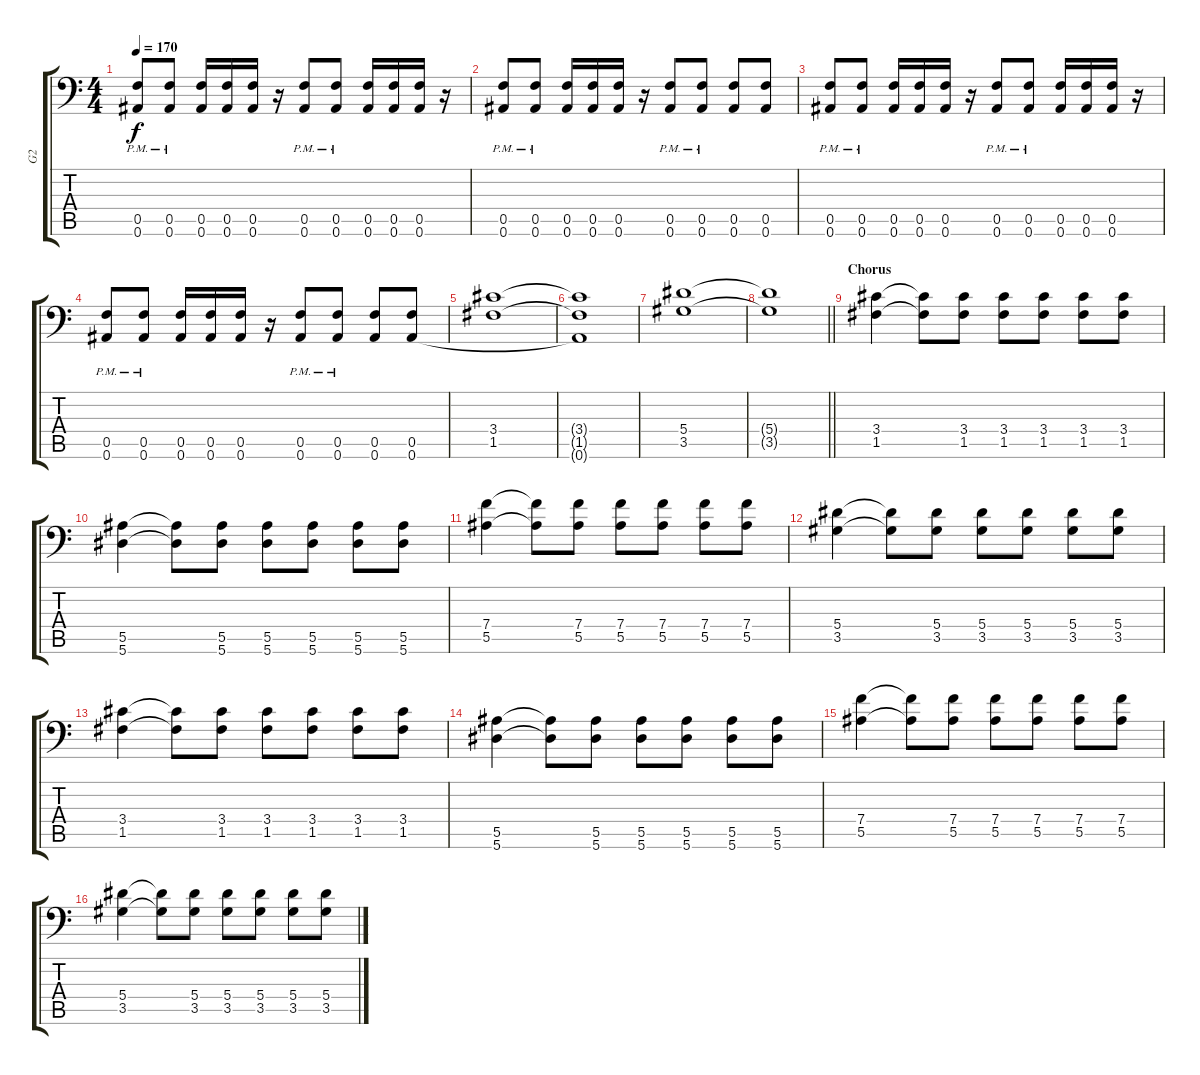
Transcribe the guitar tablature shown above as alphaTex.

\track ("G2" "G2") {instrument overdrivenguitar}
\staff {score tabs}
\tuning (C4 G3 Eb3 Bb2 F2 Bb1) {hide}
\ts (4 4)
\tempo 170
\clef f4
\ks c
(0.5{pm} 0.6{pm}).8{dy f} (0.5{pm} 0.6{pm}).8 (0.5 0.6).16 (0.5 0.6).16 (0.5 0.6).16 r.16 (0.5{pm} 0.6{pm}).8 (0.5{pm} 0.6{pm}).8 (0.5 0.6).16 (0.5 0.6).16 (0.5 0.6).16 r.16 |
(0.5{pm} 0.6{pm}).8 (0.5{pm} 0.6{pm}).8 (0.5 0.6).16 (0.5 0.6).16 (0.5 0.6).16 r.16 (0.5{pm} 0.6{pm}).8 (0.5{pm} 0.6{pm}).8 (0.5 0.6).8 (0.5 0.6).8 |
(0.5{pm} 0.6{pm}).8 (0.5{pm} 0.6{pm}).8 (0.5 0.6).16 (0.5 0.6).16 (0.5 0.6).16 r.16 (0.5{pm} 0.6{pm}).8 (0.5{pm} 0.6{pm}).8 (0.5 0.6).16 (0.5 0.6).16 (0.5 0.6).16 r.16 |
(0.5{pm} 0.6{pm}).8 (0.5{pm} 0.6{pm}).8 (0.5 0.6).16 (0.5 0.6).16 (0.5 0.6).16 r.16 (0.5{pm} 0.6{pm}).8 (0.5{pm} 0.6{pm}).8 (0.5 0.6).8 (0.5 0.6).8 |
(3.4 1.5).1 |
(3.4{t} 1.5{t} 0.6{t}).1 |
(5.4 3.5).1 |
\barLineRight lightlight
(5.4{t} 3.5{t}).1 |
\section ("" "Chorus")
(3.4 1.5).4 (3.4{t} 1.5{t}).8 (3.4 1.5).8 (3.4 1.5).8 (3.4 1.5).8 (3.4 1.5).8 (3.4 1.5).8 |
(5.5 5.6).4 (5.5{t} 5.6{t}).8 (5.5 5.6).8 (5.5 5.6).8 (5.5 5.6).8 (5.5 5.6).8 (5.5 5.6).8 |
(7.4 5.5).4 (7.4{t} 5.5{t}).8 (7.4 5.5).8 (7.4 5.5).8 (7.4 5.5).8 (7.4 5.5).8 (7.4 5.5).8 |
(5.4 3.5).4 (5.4{t} 3.5{t}).8 (5.4 3.5).8 (5.4 3.5).8 (5.4 3.5).8 (5.4 3.5).8 (5.4 3.5).8 |
(3.4 1.5).4 (3.4{t} 1.5{t}).8 (3.4 1.5).8 (3.4 1.5).8 (3.4 1.5).8 (3.4 1.5).8 (3.4 1.5).8 |
(5.5 5.6).4 (5.5{t} 5.6{t}).8 (5.5 5.6).8 (5.5 5.6).8 (5.5 5.6).8 (5.5 5.6).8 (5.5 5.6).8 |
(7.4 5.5).4 (7.4{t} 5.5{t}).8 (7.4 5.5).8 (7.4 5.5).8 (7.4 5.5).8 (7.4 5.5).8 (7.4 5.5).8 |
(5.4 3.5).4 (5.4{t} 3.5{t}).8 (5.4 3.5).8 (5.4 3.5).8 (5.4 3.5).8 (5.4 3.5).8 (5.4 3.5).8
